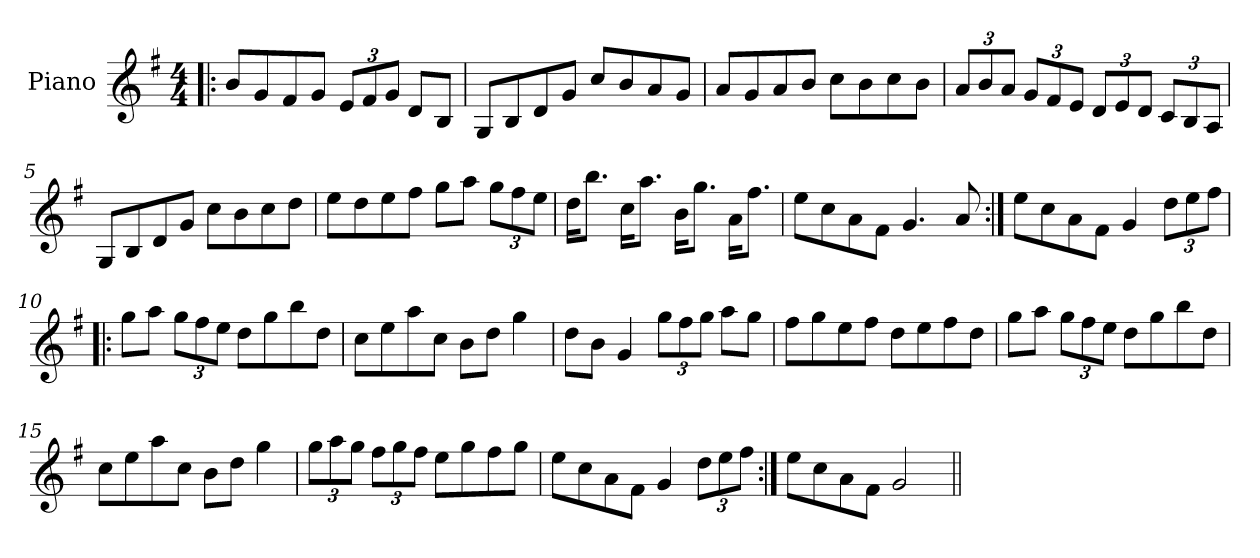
**kern
*part1
*staff1
*I"Piano
*I'Pno
*clefG2
*k[f#]
*G:
*M4/4
=1!|:
8b/L
8g/
8f#/
8g/J
12e/L
12f#/
12g/J
8d/L
8B/J
=2
8G/L
8B/
8d/
8g/J
8cc/L
8b/
8a/
8g/J
=3
8a/L
8g/
8a/
8b/J
8cc\L
8b\
8cc\
8b\J
!!LO:LB:g=z
=4
12a/L
12b/
12a/J
12g/L
12f#/
12e/J
12d/L
12e/
12d/J
12c/L
12B/
12A/J
=5
8G/L
8B/
8d/
8g/J
8cc\L
8b\
8cc\
8dd\J
=6
8ee\L
8dd\
8ee\
8ff#\J
8gg\L
8aa\J
12gg\L
12ff#\
12ee\J
=7
16dd\KL
8.bb\J
16cc\KL
8.aa\J
16b\KL
8.gg\J
16a\KL
8.ff#\J
!!LO:LB:g=z
=8
8ee\L
8cc\
8a\
8f#\J
4.g/
8a/
=9:|!
8ee\L
8cc\
8a\
8f#\J
4g/
12dd\L
12ee\
12ff#\J
=10!|:
8gg\L
8aa\J
12gg\L
12ff#\
12ee\J
8dd\L
8gg\
8bb\
8dd\J
=11
8cc\L
8ee\
8aa\
8cc\J
8b\L
8dd\J
4gg\
!!LO:LB:g=z
=12
8dd\L
8b\J
4g/
12gg\L
12ff#\
12gg\J
8aa\L
8gg\J
=13
8ff#\L
8gg\
8ee\
8ff#\J
8dd\L
8ee\
8ff#\
8dd\J
=14
8gg\L
8aa\J
12gg\L
12ff#\
12ee\J
8dd\L
8gg\
8bb\
8dd\J
=15
8cc\L
8ee\
8aa\
8cc\J
8b\L
8dd\J
4gg\
!!LO:LB:g=z
=16
12gg\L
12aa\
12gg\J
12ff#\L
12gg\
12ff#\J
8ee\L
8gg\
8ff#\
8gg\J
=17
8ee\L
8cc\
8a\
8f#\J
4g/
12dd\L
12ee\
12ff#\J
=18:|!
8ee\L
8cc\
8a\
8f#\J
2g/
=||
*-
